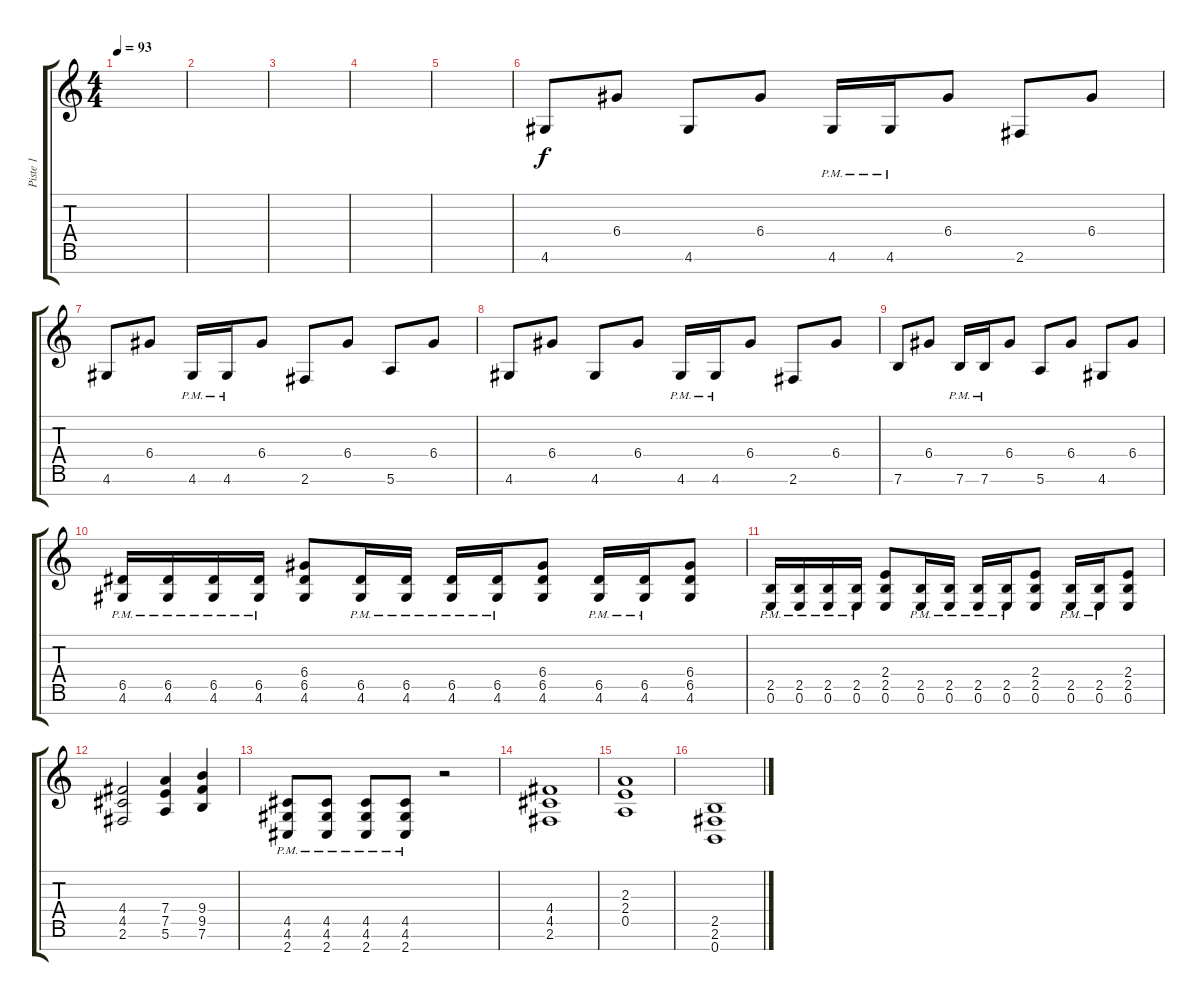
\track ("Piste 1" "Piste 1") {instrument distortionguitar}
\staff {score tabs}
\tuning (E4 B3 G3 D3 A2 E2 B1) {hide}
\ts (4 4)
\tempo 93
\clef g2
\ks c
|
|
|
|
|
4.6.8 6.4.8 4.6.8 6.4.8 4.6{pm}.16 4.6{pm}.16 6.4.8 2.6.8 6.4.8 |
4.6.8 6.4.8 4.6{pm}.16 4.6{pm}.16 6.4.8 2.6.8 6.4.8 5.6.8 6.4.8 |
4.6.8 6.4.8 4.6.8 6.4.8 4.6{pm}.16 4.6{pm}.16 6.4.8 2.6.8 6.4.8 |
7.6.8 6.4.8 7.6{pm}.16 7.6{pm}.16 6.4.8 5.6.8 6.4.8 4.6.8 6.4.8 |
(6.5{pm} 4.6{pm}).16 (6.5{pm} 4.6{pm}).16 (6.5{pm} 4.6{pm}).16 (6.5{pm} 4.6{pm}).16 (6.4 6.5 4.6).8 (6.5{pm} 4.6{pm}).16 (6.5{pm} 4.6{pm}).16 (6.5{pm} 4.6{pm}).16 (6.5{pm} 4.6{pm}).16 (6.4 6.5 4.6).8 (6.5{pm} 4.6{pm}).16 (6.5{pm} 4.6{pm}).16 (6.4 6.5 4.6).8 |
(2.5{pm} 0.6{pm}).16 (2.5{pm} 0.6{pm}).16 (2.5{pm} 0.6{pm}).16 (2.5{pm} 0.6{pm}).16 (2.4 2.5 0.6).8 (2.5{pm} 0.6{pm}).16 (2.5{pm} 0.6{pm}).16 (2.5{pm} 0.6{pm}).16 (2.5{pm} 0.6{pm}).16 (2.4 2.5 0.6).8 (2.5{pm} 0.6{pm}).16 (2.5{pm} 0.6{pm}).16 (2.4 2.5 0.6).8 |
(4.4 4.5 2.6).2 (7.4 7.5 5.6).4 (9.4 9.5 7.6).4 |
(4.5{pm} 4.6{pm} 2.7{pm}).8 (4.5{pm} 4.6{pm} 2.7{pm}).8 (4.5{pm} 4.6{pm} 2.7{pm}).8 (4.5{pm} 4.6{pm} 2.7{pm}).8 r.2 |
(4.4 4.5 2.6).1 |
(2.3 2.4 0.5).1 |
(2.5 2.6 0.7).1
